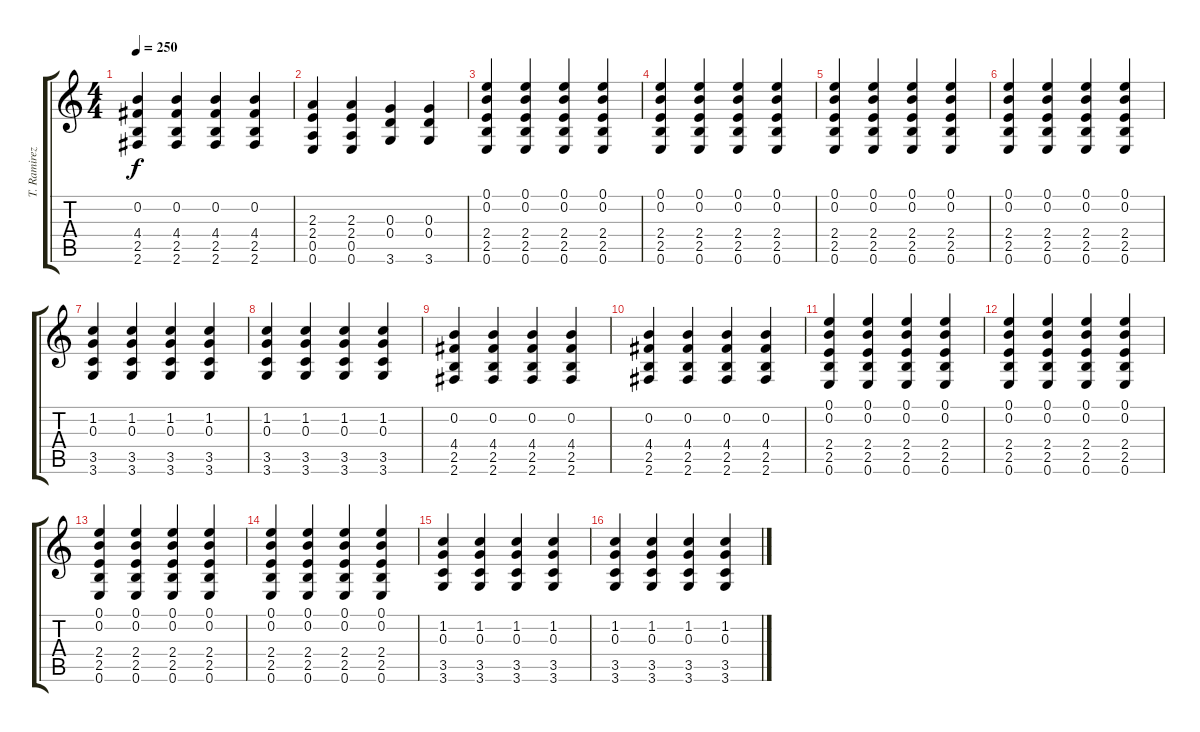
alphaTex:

\track ("T. Ramirez" "T. Ramirez") {instrument distortionguitar}
\staff {score tabs}
\tuning (E4 B3 G3 D3 A2 E2) {hide}
\ts (4 4)
\tempo 250
\clef g2
\ks c
(0.2 4.4 2.5 2.6).4{dy f} (0.2 4.4 2.5 2.6).4 (0.2 4.4 2.5 2.6).4 (0.2 4.4 2.5 2.6).4 |
(2.3 2.4 0.5 0.6).4 (2.3 2.4 0.5 0.6).4 (0.3 0.4 3.6).4 (0.3 0.4 3.6).4 |
(0.1 0.2 2.4 2.5 0.6).4 (0.1 0.2 2.4 2.5 0.6).4 (0.1 0.2 2.4 2.5 0.6).4 (0.1 0.2 2.4 2.5 0.6).4 |
(0.1 0.2 2.4 2.5 0.6).4 (0.1 0.2 2.4 2.5 0.6).4 (0.1 0.2 2.4 2.5 0.6).4 (0.1 0.2 2.4 2.5 0.6).4 |
(0.1 0.2 2.4 2.5 0.6).4 (0.1 0.2 2.4 2.5 0.6).4 (0.1 0.2 2.4 2.5 0.6).4 (0.1 0.2 2.4 2.5 0.6).4 |
(0.1 0.2 2.4 2.5 0.6).4 (0.1 0.2 2.4 2.5 0.6).4 (0.1 0.2 2.4 2.5 0.6).4 (0.1 0.2 2.4 2.5 0.6).4 |
(1.2 0.3 3.5 3.6).4 (1.2 0.3 3.5 3.6).4 (1.2 0.3 3.5 3.6).4 (1.2 0.3 3.5 3.6).4 |
(1.2 0.3 3.5 3.6).4 (1.2 0.3 3.5 3.6).4 (1.2 0.3 3.5 3.6).4 (1.2 0.3 3.5 3.6).4 |
(0.2 4.4 2.5 2.6).4 (0.2 4.4 2.5 2.6).4 (0.2 4.4 2.5 2.6).4 (0.2 4.4 2.5 2.6).4 |
(0.2 4.4 2.5 2.6).4 (0.2 4.4 2.5 2.6).4 (0.2 4.4 2.5 2.6).4 (0.2 4.4 2.5 2.6).4 |
(0.1 0.2 2.4 2.5 0.6).4 (0.1 0.2 2.4 2.5 0.6).4 (0.1 0.2 2.4 2.5 0.6).4 (0.1 0.2 2.4 2.5 0.6).4 |
(0.1 0.2 2.4 2.5 0.6).4 (0.1 0.2 2.4 2.5 0.6).4 (0.1 0.2 2.4 2.5 0.6).4 (0.1 0.2 2.4 2.5 0.6).4 |
(0.1 0.2 2.4 2.5 0.6).4 (0.1 0.2 2.4 2.5 0.6).4 (0.1 0.2 2.4 2.5 0.6).4 (0.1 0.2 2.4 2.5 0.6).4 |
(0.1 0.2 2.4 2.5 0.6).4 (0.1 0.2 2.4 2.5 0.6).4 (0.1 0.2 2.4 2.5 0.6).4 (0.1 0.2 2.4 2.5 0.6).4 |
(1.2 0.3 3.5 3.6).4 (1.2 0.3 3.5 3.6).4 (1.2 0.3 3.5 3.6).4 (1.2 0.3 3.5 3.6).4 |
(1.2 0.3 3.5 3.6).4 (1.2 0.3 3.5 3.6).4 (1.2 0.3 3.5 3.6).4 (1.2 0.3 3.5 3.6).4
